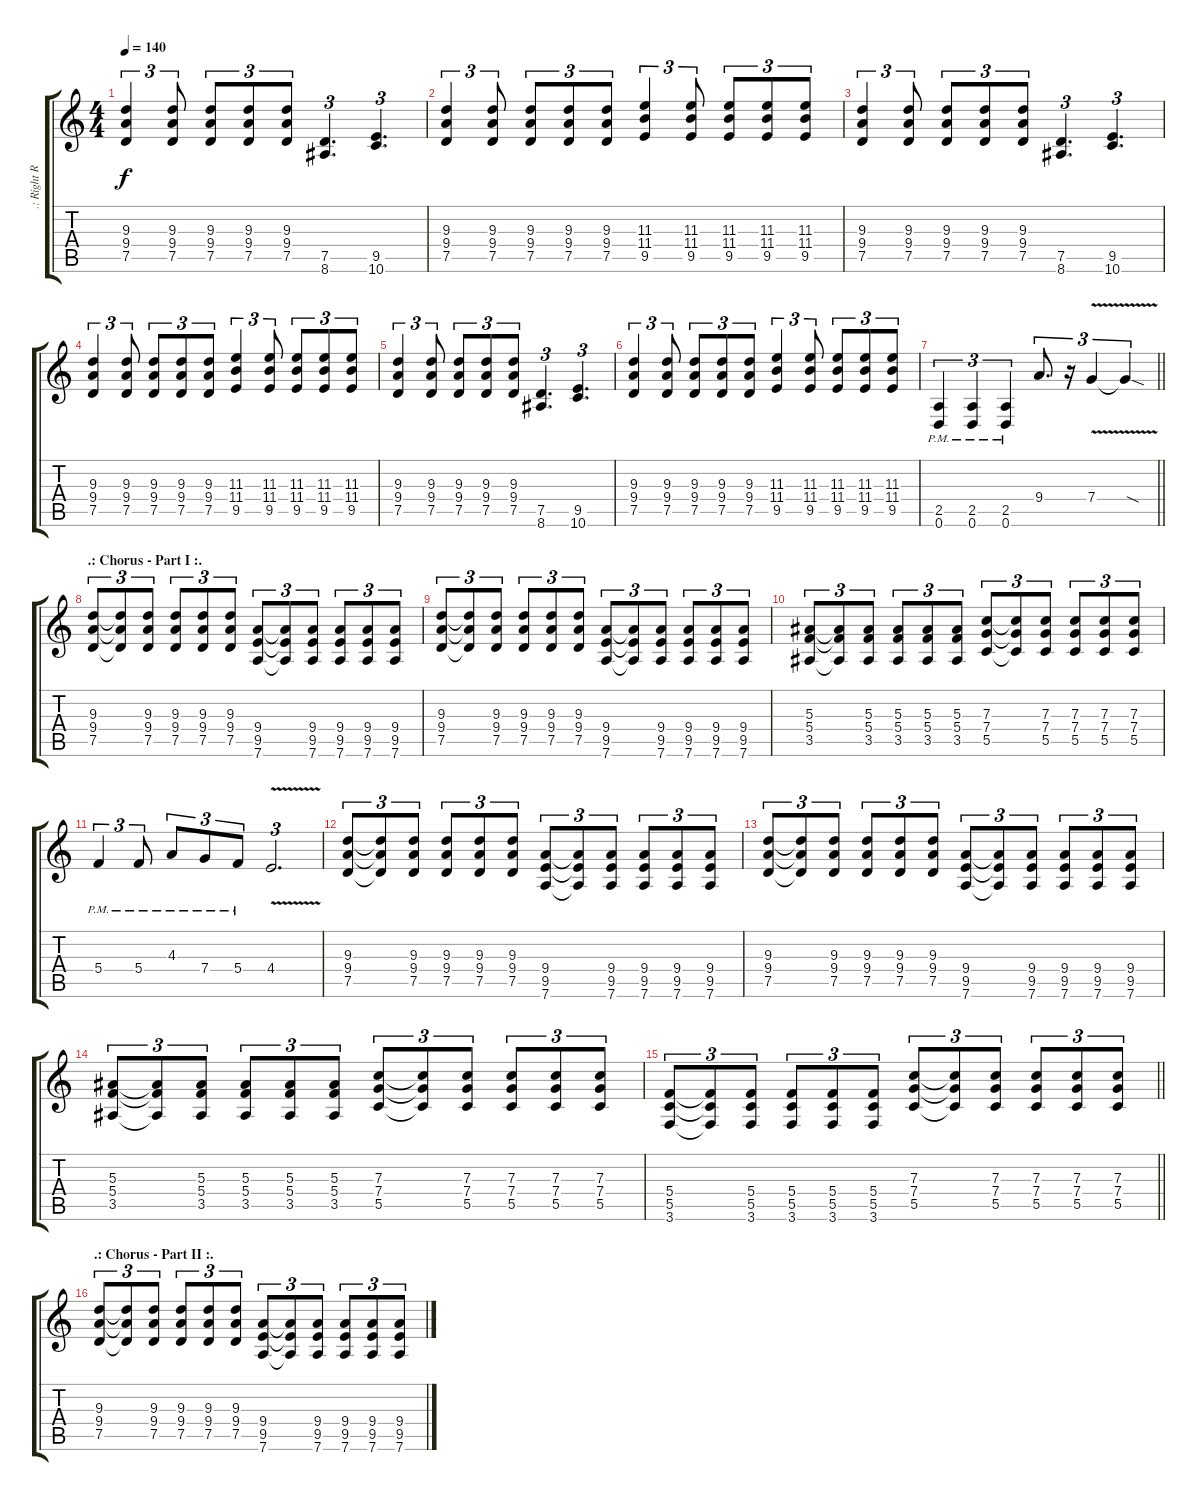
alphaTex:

\track (".: Right Rythm Guitar :." ".: Right R") {mute instrument distortionguitar}
\staff {score tabs}
\tuning (D4 A3 F3 C3 G2 D2) {hide}
\ts (4 4)
\tempo 140
\clef g2
\ks c
(9.3 9.4 7.5).4{tu (3 2) dy f} (9.3 9.4 7.5).8{tu (3 2)} (9.3 9.4 7.5).8{tu (3 2)} (9.3 9.4 7.5).8{tu (3 2)} (9.3 9.4 7.5).8{tu (3 2)} (7.5 8.6).4{d tu (3 2)} (9.5 10.6).4{d tu (3 2)} |
(9.3 9.4 7.5).4{tu (3 2)} (9.3 9.4 7.5).8{tu (3 2)} (9.3 9.4 7.5).8{tu (3 2)} (9.3 9.4 7.5).8{tu (3 2)} (9.3 9.4 7.5).8{tu (3 2)} (11.3 11.4 9.5).4{tu (3 2)} (11.3 11.4 9.5).8{tu (3 2)} (11.3 11.4 9.5).8{tu (3 2)} (11.3 11.4 9.5).8{tu (3 2)} (11.3 11.4 9.5).8{tu (3 2)} |
(9.3 9.4 7.5).4{tu (3 2)} (9.3 9.4 7.5).8{tu (3 2)} (9.3 9.4 7.5).8{tu (3 2)} (9.3 9.4 7.5).8{tu (3 2)} (9.3 9.4 7.5).8{tu (3 2)} (7.5 8.6).4{d tu (3 2)} (9.5 10.6).4{d tu (3 2)} |
(9.3 9.4 7.5).4{tu (3 2)} (9.3 9.4 7.5).8{tu (3 2)} (9.3 9.4 7.5).8{tu (3 2)} (9.3 9.4 7.5).8{tu (3 2)} (9.3 9.4 7.5).8{tu (3 2)} (11.3 11.4 9.5).4{tu (3 2)} (11.3 11.4 9.5).8{tu (3 2)} (11.3 11.4 9.5).8{tu (3 2)} (11.3 11.4 9.5).8{tu (3 2)} (11.3 11.4 9.5).8{tu (3 2)} |
(9.3 9.4 7.5).4{tu (3 2)} (9.3 9.4 7.5).8{tu (3 2)} (9.3 9.4 7.5).8{tu (3 2)} (9.3 9.4 7.5).8{tu (3 2)} (9.3 9.4 7.5).8{tu (3 2)} (7.5 8.6).4{d tu (3 2)} (9.5 10.6).4{d tu (3 2)} |
(9.3 9.4 7.5).4{tu (3 2)} (9.3 9.4 7.5).8{tu (3 2)} (9.3 9.4 7.5).8{tu (3 2)} (9.3 9.4 7.5).8{tu (3 2)} (9.3 9.4 7.5).8{tu (3 2)} (11.3 11.4 9.5).4{tu (3 2)} (11.3 11.4 9.5).8{tu (3 2)} (11.3 11.4 9.5).8{tu (3 2)} (11.3 11.4 9.5).8{tu (3 2)} (11.3 11.4 9.5).8{tu (3 2)} |
\barLineRight lightlight
(2.5{pm} 0.6{pm}).4{tu (3 2)} (2.5{pm} 0.6{pm}).4{tu (3 2)} (2.5{pm} 0.6{pm}).4{tu (3 2)} 9.4.8{d tu (3 2)} r.16{tu (3 2)} 7.4{v}.4{tu (3 2)} 7.4{sod t}.4{tu (3 2)} |
\section ("" ".: Chorus - Part I :.")
(9.3 9.4 7.5).8{tu (3 2)} (9.3{t} 9.4{t} 7.5{t}).8{tu (3 2)} (9.3 9.4 7.5).8{tu (3 2)} (9.3 9.4 7.5).8{tu (3 2)} (9.3 9.4 7.5).8{tu (3 2)} (9.3 9.4 7.5).8{tu (3 2)} (9.4 9.5 7.6).8{tu (3 2)} (9.4{t} 9.5{t} 7.6{t}).8{tu (3 2)} (9.4 9.5 7.6).8{tu (3 2)} (9.4 9.5 7.6).8{tu (3 2)} (9.4 9.5 7.6).8{tu (3 2)} (9.4 9.5 7.6).8{tu (3 2)} |
(9.3 9.4 7.5).8{tu (3 2)} (9.3{t} 9.4{t} 7.5{t}).8{tu (3 2)} (9.3 9.4 7.5).8{tu (3 2)} (9.3 9.4 7.5).8{tu (3 2)} (9.3 9.4 7.5).8{tu (3 2)} (9.3 9.4 7.5).8{tu (3 2)} (9.4 9.5 7.6).8{tu (3 2)} (9.4{t} 9.5{t} 7.6{t}).8{tu (3 2)} (9.4 9.5 7.6).8{tu (3 2)} (9.4 9.5 7.6).8{tu (3 2)} (9.4 9.5 7.6).8{tu (3 2)} (9.4 9.5 7.6).8{tu (3 2)} |
(5.3 5.4 3.5).8{tu (3 2)} (5.3{t} 5.4{t} 3.5{t}).8{tu (3 2)} (5.3 5.4 3.5).8{tu (3 2)} (5.3 5.4 3.5).8{tu (3 2)} (5.3 5.4 3.5).8{tu (3 2)} (5.3 5.4 3.5).8{tu (3 2)} (7.3 7.4 5.5).8{tu (3 2)} (7.3{t} 7.4{t} 5.5{t}).8{tu (3 2)} (7.3 7.4 5.5).8{tu (3 2)} (7.3 7.4 5.5).8{tu (3 2)} (7.3 7.4 5.5).8{tu (3 2)} (7.3 7.4 5.5).8{tu (3 2)} |
5.4{pm}.4{tu (3 2)} 5.4{pm}.8{tu (3 2)} 4.3{pm}.8{tu (3 2)} 7.4{pm}.8{tu (3 2)} 5.4{pm}.8{tu (3 2)} 4.4{v}.2{d tu (3 2)} |
(9.3 9.4 7.5).8{tu (3 2)} (9.3{t} 9.4{t} 7.5{t}).8{tu (3 2)} (9.3 9.4 7.5).8{tu (3 2)} (9.3 9.4 7.5).8{tu (3 2)} (9.3 9.4 7.5).8{tu (3 2)} (9.3 9.4 7.5).8{tu (3 2)} (9.4 9.5 7.6).8{tu (3 2)} (9.4{t} 9.5{t} 7.6{t}).8{tu (3 2)} (9.4 9.5 7.6).8{tu (3 2)} (9.4 9.5 7.6).8{tu (3 2)} (9.4 9.5 7.6).8{tu (3 2)} (9.4 9.5 7.6).8{tu (3 2)} |
(9.3 9.4 7.5).8{tu (3 2)} (9.3{t} 9.4{t} 7.5{t}).8{tu (3 2)} (9.3 9.4 7.5).8{tu (3 2)} (9.3 9.4 7.5).8{tu (3 2)} (9.3 9.4 7.5).8{tu (3 2)} (9.3 9.4 7.5).8{tu (3 2)} (9.4 9.5 7.6).8{tu (3 2)} (9.4{t} 9.5{t} 7.6{t}).8{tu (3 2)} (9.4 9.5 7.6).8{tu (3 2)} (9.4 9.5 7.6).8{tu (3 2)} (9.4 9.5 7.6).8{tu (3 2)} (9.4 9.5 7.6).8{tu (3 2)} |
(5.3 5.4 3.5).8{tu (3 2)} (5.3{t} 5.4{t} 3.5{t}).8{tu (3 2)} (5.3 5.4 3.5).8{tu (3 2)} (5.3 5.4 3.5).8{tu (3 2)} (5.3 5.4 3.5).8{tu (3 2)} (5.3 5.4 3.5).8{tu (3 2)} (7.3 7.4 5.5).8{tu (3 2)} (7.3{t} 7.4{t} 5.5{t}).8{tu (3 2)} (7.3 7.4 5.5).8{tu (3 2)} (7.3 7.4 5.5).8{tu (3 2)} (7.3 7.4 5.5).8{tu (3 2)} (7.3 7.4 5.5).8{tu (3 2)} |
\barLineRight lightlight
(5.4 5.5 3.6).8{tu (3 2)} (5.4{t} 5.5{t} 3.6{t}).8{tu (3 2)} (5.4 5.5 3.6).8{tu (3 2)} (5.4 5.5 3.6).8{tu (3 2)} (5.4 5.5 3.6).8{tu (3 2)} (5.4 5.5 3.6).8{tu (3 2)} (7.3 7.4 5.5).8{tu (3 2)} (7.3{t} 7.4{t} 5.5{t}).8{tu (3 2)} (7.3 7.4 5.5).8{tu (3 2)} (7.3 7.4 5.5).8{tu (3 2)} (7.3 7.4 5.5).8{tu (3 2)} (7.3 7.4 5.5).8{tu (3 2)} |
\section ("" ".: Chorus - Part II :.")
(9.3 9.4 7.5).8{tu (3 2)} (9.3{t} 9.4{t} 7.5{t}).8{tu (3 2)} (9.3 9.4 7.5).8{tu (3 2)} (9.3 9.4 7.5).8{tu (3 2)} (9.3 9.4 7.5).8{tu (3 2)} (9.3 9.4 7.5).8{tu (3 2)} (9.4 9.5 7.6).8{tu (3 2)} (9.4{t} 9.5{t} 7.6{t}).8{tu (3 2)} (9.4 9.5 7.6).8{tu (3 2)} (9.4 9.5 7.6).8{tu (3 2)} (9.4 9.5 7.6).8{tu (3 2)} (9.4 9.5 7.6).8{tu (3 2)}
